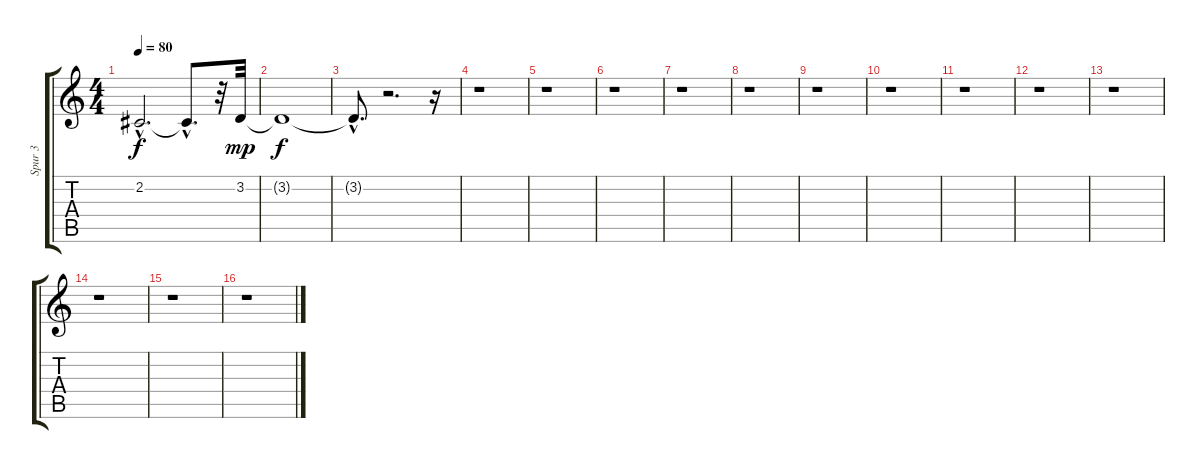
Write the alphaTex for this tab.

\track ("Spur 3" "Spur 3") {instrument brasssection}
\staff {score tabs}
\tuning (E4 B3 G3 D3 A2 E2) {hide}
\ts (4 4)
\tempo 80
\clef g2
\ks c
2.2{hac t}.2{d dy f} 2.2{hac t}.8{d} r.32 3.2.32{dy mp} |
3.2{t}.1{dy f} |
3.2{hac t}.8{d} r.2{d} r.16 |
r.1 |
r.1 |
r.1 |
r.1 |
r.1 |
r.1 |
r.1 |
r.1 |
r.1 |
r.1 |
r.1 |
r.1 |
r.1
